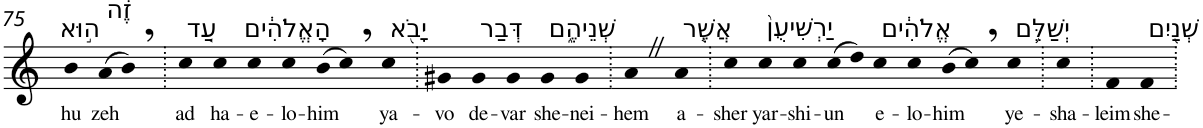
**kern	**text
*part1	*part1
*staff1	*staff1
*I"Piano	*
*I'Pno	*
!!LO:PB:g=z
*clefG2	*
*k[]	*
=75	=75
!LO:TX:a:t=ה֣וּא	!
!	!LO:LY:b
4b	hu
!LO:TX:a:t=זֶ֔ה	!
!	!LO:LY:b
(>8a	zeh
8b,)	.
=76.	=76.
!LO:TX:a:t=עַ֚ד	!
!	!LO:LY:b
4cc	ad
!LO:TX:a:t=הָאֱלֹהִ֔ים	!
!	!LO:LY:b
4cc	ha-
!	!LO:LY:b
4cc	-e-
!	!LO:LY:b
4cc	-lo-
!	!LO:LY:b
(>8b	-him
8cc,)	.
!LO:TX:a:t=יָבֹ֖א	!
!	!LO:LY:b
4cc	ya-
=77.	=77.
!	!LO:LY:b
4g#X	-vo
!LO:TX:a:t=דְּבַר	!
!	!LO:LY:b
4g#	de-
!	!LO:LY:b
4g#	-var
!LO:TX:a:t=שְׁנֵיהֶ֑ם	!
!	!LO:LY:b
4g#	she-
!	!LO:LY:b
4g#	-nei-
=78.	=78.
!	!LO:LY:b
4aZ	-hem
!LO:TX:a:t=אֲשֶׁ֤ר	!
!	!LO:LY:b
4a	a-
=79.	=79.
!	!LO:LY:b
4cc	-sher
!LO:TX:a:t=יַרְשִׁיעֻן֙	!
!	!LO:LY:b
4cc	yar-
!	!LO:LY:b
4cc	-shi-
!	!LO:LY:b
(>8cc	-un
8dd)	.
!LO:TX:a:t=אֱלֹהִ֔ים	!
!	!LO:LY:b
4cc	e-
!	!LO:LY:b
4cc	-lo-
!	!LO:LY:b
(>8b	-him
8cc,)	.
!LO:TX:a:t=יְשַׁלֵּ֥ם	!
!	!LO:LY:b
4cc	ye-
=80.	=80.
!	!LO:LY:b
4cc	-sha-
=81.	=81.
!	!LO:LY:b
4f	-leim
!LO:TX:a:t=שְׁנַ֖יִם	!
!	!LO:LY:b
4f	she-
=.	=.
*-	*-
